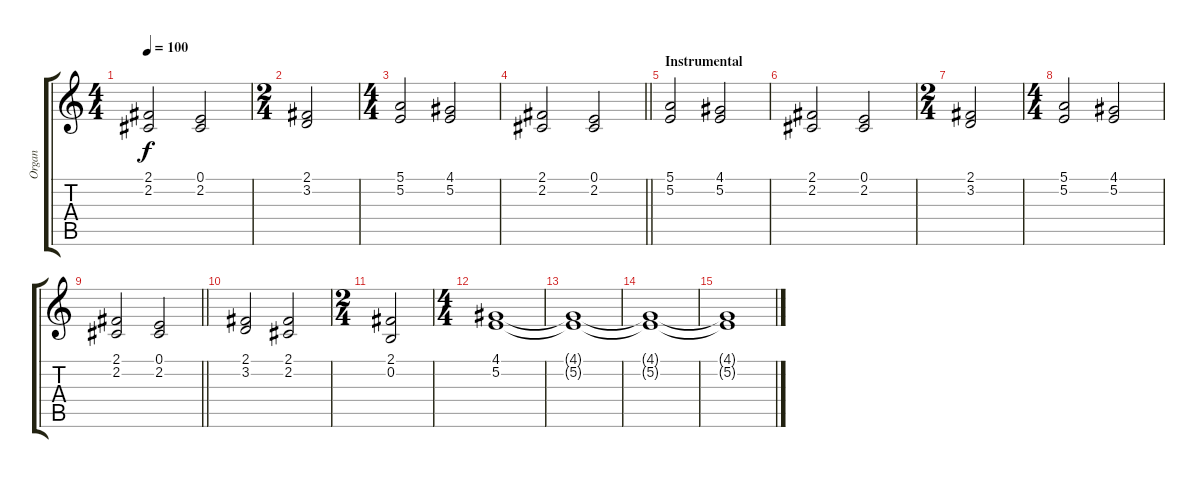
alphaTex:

\track ("Organ" "Organ") {instrument drawbarorgan}
\staff {score tabs}
\tuning (E4 B3 G3 D3 A2 E2) {hide}
\ts (4 4)
\tempo 100
\clef g2
\ks c
(2.1 2.2).2{dy f} (0.1 2.2).2 |
\ts (2 4)
(2.1 3.2).2 |
\ts (4 4)
(5.1 5.2).2 (4.1 5.2).2 |
\barLineRight lightlight
(2.1 2.2).2 (0.1 2.2).2 |
\section ("" "Instrumental")
(5.1 5.2).2 (4.1 5.2).2 |
(2.1 2.2).2 (0.1 2.2).2 |
\ts (2 4)
(2.1 3.2).2 |
\ts (4 4)
(5.1 5.2).2 (4.1 5.2).2 |
\barLineRight lightlight
(2.1 2.2).2 (0.1 2.2).2 |
(2.1 3.2).2 (2.1 2.2).2 |
\ts (2 4)
(2.1 0.2).2 |
\ts (4 4)
(4.1 5.2).1 |
(4.1{t} 5.2{t}).1 |
(4.1{t} 5.2{t}).1 |
(4.1{t} 5.2{t}).1
